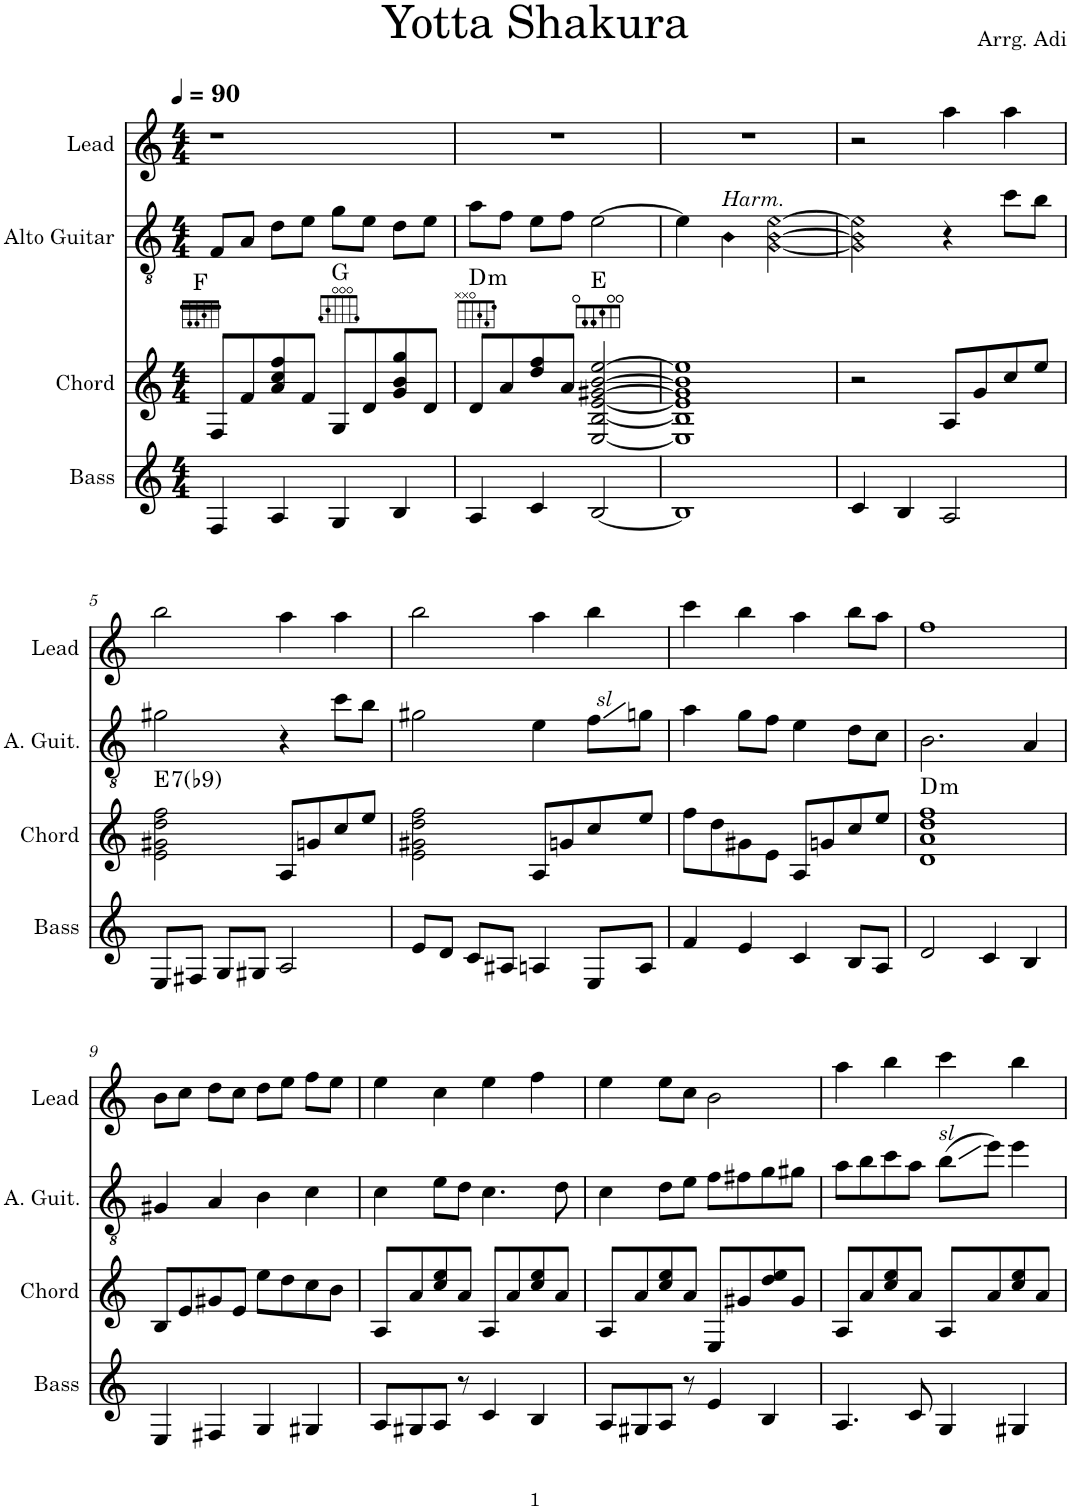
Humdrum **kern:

**kern	**kern	**harte	**kern	**kern
*part4	*part3	*part3	*part2	*part1
*staff4	*staff3	*	*staff2	*staff1
*I"Bass	*I"Chord	*	*I"Alto Guitar	*I"Lead
*I'Bass	*I'Chord	*	*I'A. Guit.	*I'Lead
*clefG2	*clefG2	*	*clefGv2	*clefG2
*Trd7c12	*Trd7c12	*	*	*Trd7c12
*k[]	*k[]	*	*k[]	*k[]
*M4/4	*M4/4	*	*M4/4	*M4/4
*MM90	*MM90	*	*MM90	*MM90
=1	=1	=1	=1	=1
4F/	8F/L	F:maj	8F/L	1r
.	8f/	.	8A/J	.
4A/	8a/ 8cc/ 8ff/	.	8d\L	.
.	8f/J	.	8e\J	.
4G/	8G/L	G:maj	8g\L	.
.	8d/	.	8e\J	.
4B/	8g/ 8b/ 8gg/	.	8d\L	.
.	8d/J	.	8e\J	.
=2	=2	=2	=2	=2
!	!	!LO:H:kt=m	!	!
4A/	8d/L	D:min	8a\L	1r
.	8a/	.	8f\J	.
4c/	8dd/ 8ff/	.	8e\L	.
.	8a/J	.	8f\J	.
[2B/	[2E/ [2B/ [2e/ [2g#X/ [2b/ [2ee/	E:maj	[2e\	.
=3	=3	=3	=3	=3
1B]	1E] 1B] 1e] 1g#] 1b] 1ee]	.	4e\]	1r
!	!	!	!LO:TX:a:i:t=Harm.	!
!	!	!	!LO:N:head=diamond	!
.	.	.	4b\	.
!	!	!	!LO:N:n=1:head=diamond	!
!	!	!	!LO:N:n=2:head=diamond	!
!	!	!	!LO:N:n=3:head=diamond	!
.	.	.	[2g\ [2b\ [2ee\	.
=4	=4	=4	=4	=4
!	!	!	!LO:N:n=1:head=diamond	!
!	!	!	!LO:N:n=2:head=diamond	!
!	!	!	!LO:N:n=3:head=diamond	!
4c/	2r	.	2g\] 2b\] 2ee\]	2r
4B/	.	.	.	.
2A/	8A/L	.	4r	4aa\
.	8g/	.	.	.
.	8cc/	.	8cc\L	4aa\
.	8ee/J	.	8b\J	.
!!LO:LB:g=z
=5	=5	=5	=5	=5
!	!	!LO:H:kt=7	!	!
8E/L	2e\ 2g#X\ 2dd\ 2ff\	E:7(b9)	2g#X\	2bb\
8F#X/J	.	.	.	.
8G/L	.	.	.	.
8G#X/J	.	.	.	.
2A/	8A/L	.	4r	4aa\
.	8gn/	.	.	.
.	8cc/	.	8cc\L	4aa\
.	8ee/J	.	8b\J	.
=6	=6	=6	=6	=6
8e/L	2e\ 2g#X\ 2dd\ 2ff\	.	2g#X\	2bb\
8d/J	.	.	.	.
8c/L	.	.	.	.
8A#X/J	.	.	.	.
4An/	8A/L	.	4e\	4aa\
.	8gn/	.	.	.
!	!	!	!LO:TX:a:i:t=sl	!
8E/L	8cc/	.	8f\L	4bb\
8A/J	8ee/J	.	8gn\J	.
=7	=7	=7	=7	=7
4f/	8ff\L	.	4a\	4ccc\
.	8dd\	.	.	.
4e/	8g#X\	.	8g\L	4bb\
.	8e\J	.	8f\J	.
4c/	8A/L	.	4e\	4aa\
.	8gn/	.	.	.
8B/L	8cc/	.	8d\L	8bb\L
8A/J	8ee/J	.	8c\J	8aa\J
=8	=8	=8	=8	=8
!	!	!LO:H:kt=m	!	!
2d/	1d 1a 1dd 1ff	D:min	2.B\	1ff
4c/	.	.	.	.
4B/	.	.	4A/	.
!!LO:LB:g=z
=9	=9	=9	=9	=9
4E/	8B/L	.	4G#X/	8b\L
.	8e/	.	.	8cc\J
4F#X/	8g#X/	.	4A/	8dd\L
.	8e/J	.	.	8cc\J
4G/	8ee\L	.	4B\	8dd\L
.	8dd\	.	.	8ee\J
4G#X/	8cc\	.	4c\	8ff\L
.	8b\J	.	.	8ee\J
=10	=10	=10	=10	=10
8A/L	8A/L	.	4c\	4ee\
8G#X/	8a/	.	.	.
8A/J	8cc/ 8ee/	.	8e\L	4cc\
8r	8a/J	.	8d\J	.
4c/	8A/L	.	4.c\	4ee\
.	8a/	.	.	.
4B/	8cc/ 8ee/	.	.	4ff\
.	8a/J	.	8d\	.
=11	=11	=11	=11	=11
8A/L	8A/L	.	4c\	4ee\
8G#X/	8a/	.	.	.
8A/J	8cc/ 8ee/	.	8d\L	8ee\L
8r	8a/J	.	8e\J	8cc\J
4e/	8E/L	.	8f\L	2b\
.	8g#X/	.	8f#X\	.
4B/	8dd/ 8ee/	.	8g\	.
.	8g#/J	.	8g#X\J	.
=12	=12	=12	=12	=12
4.A/	8A/L	.	8a\L	4aa\
.	8a/	.	8b\	.
.	8cc/ 8ee/	.	8cc\	4bb\
8c/	8a/J	.	8a\J	.
!	!	!	!LO:TX:a:i:t=sl	!
4G/	8A/L	.	(8b\L	4ccc\
.	8a/	.	8ee\J)	.
4G#X/	8cc/ 8ee/	.	4ee\	4bb\
.	8a/J	.	.	.
=	=	=	=	=
*-	*-	*-	*-	*-
